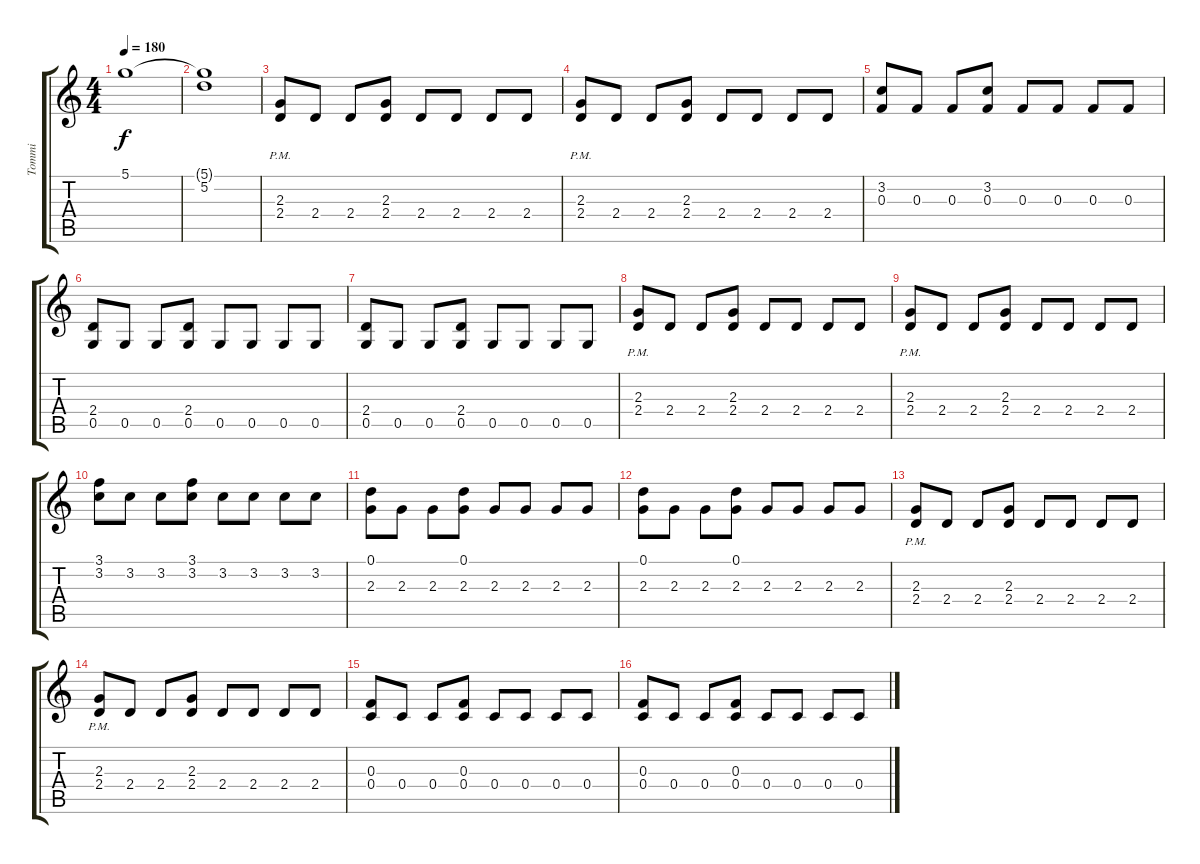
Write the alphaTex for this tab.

\track ("Tommi" "Tommi") {instrument distortionguitar}
\staff {score tabs}
\tuning (D4 A3 F3 C3 G2 D2) {hide}
\ts (4 4)
\tempo 180
\clef g2
\ks c
5.1{t}.1{dy f} |
(5.1{t} 5.2{t}).1 |
(2.3{pm} 2.4).8 2.4.8 2.4.8 (2.3 2.4).8 2.4.8 2.4.8 2.4.8 2.4.8 |
(2.3{pm} 2.4).8 2.4.8 2.4.8 (2.3 2.4).8 2.4.8 2.4.8 2.4.8 2.4.8 |
(3.2 0.3).8 0.3.8 0.3.8 (3.2 0.3).8 0.3.8 0.3.8 0.3.8 0.3.8 |
(2.4 0.5).8 0.5.8 0.5.8 (2.4 0.5).8 0.5.8 0.5.8 0.5.8 0.5.8 |
(2.4 0.5).8 0.5.8 0.5.8 (2.4 0.5).8 0.5.8 0.5.8 0.5.8 0.5.8 |
(2.3{pm} 2.4).8 2.4.8 2.4.8 (2.3 2.4).8 2.4.8 2.4.8 2.4.8 2.4.8 |
(2.3{pm} 2.4).8 2.4.8 2.4.8 (2.3 2.4).8 2.4.8 2.4.8 2.4.8 2.4.8 |
(3.1 3.2).8 3.2.8 3.2.8 (3.1 3.2).8 3.2.8 3.2.8 3.2.8 3.2.8 |
(0.1 2.3).8 2.3.8 2.3.8 (0.1 2.3).8 2.3.8 2.3.8 2.3.8 2.3.8 |
(0.1 2.3).8 2.3.8 2.3.8 (0.1 2.3).8 2.3.8 2.3.8 2.3.8 2.3.8 |
(2.3{pm} 2.4).8 2.4.8 2.4.8 (2.3 2.4).8 2.4.8 2.4.8 2.4.8 2.4.8 |
(2.3{pm} 2.4).8 2.4.8 2.4.8 (2.3 2.4).8 2.4.8 2.4.8 2.4.8 2.4.8 |
(0.3 0.4).8 0.4.8 0.4.8 (0.3 0.4).8 0.4.8 0.4.8 0.4.8 0.4.8 |
(0.3 0.4).8 0.4.8 0.4.8 (0.3 0.4).8 0.4.8 0.4.8 0.4.8 0.4.8
